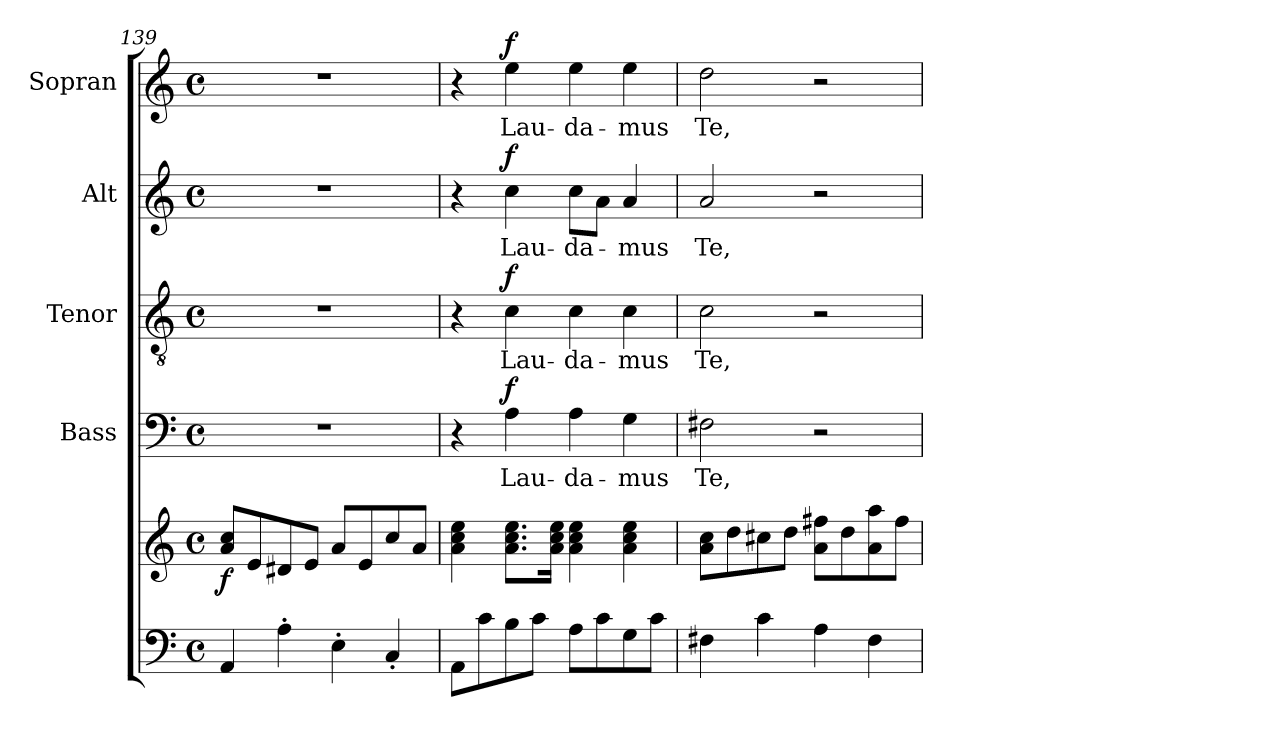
**kern	**kern	**dynam	**kern	**text	**dynam	**kern	**text	**dynam	**kern	**text	**dynam	**kern	**text	**dynam
*part5	*part5	*part5	*part4	*part4	*part4	*part3	*part3	*part3	*part2	*part2	*part2	*part1	*part1	*part1
*staff6	*staff5	*staff5/6	*staff4	*staff4	*staff4	*staff3	*staff3	*staff3	*staff2	*staff2	*staff2	*staff1	*staff1	*staff1
*	*	*	*I"Bass	*	*	*I"Tenor	*	*	*I"Alt	*	*	*I"Sopran	*	*
*	*	*	*I'B.	*	*	*I'T.	*	*	*I'A.	*	*	*I'S.	*	*
*clefF4	*clefG2	*	*clefF4	*	*	*clefGv2	*	*	*clefG2	*	*	*clefG2	*	*
*k[]	*k[]	*	*k[]	*	*	*k[]	*	*	*k[]	*	*	*k[]	*	*
*C:	*C:	*	*C:	*	*	*C:	*	*	*C:	*	*	*C:	*	*
*M4/4	*M4/4	*	*M4/4	*	*	*M4/4	*	*	*M4/4	*	*	*M4/4	*	*
*met(c)	*met(c)	*	*met(c)	*	*	*met(c)	*	*	*met(c)	*	*	*met(c)	*	*
=139	=139	=139	=139	=139	=139	=139	=139	=139	=139	=139	=139	=139	=139	=139
!	!	!LO:DY:b	!	!	!	!	!	!	!	!	!	!	!	!
4AA/	8a/ 8cc/L	f	1r	.	.	1r	.	.	1r	.	.	1r	.	.
.	8e/	.	.	.	.	.	.	.	.	.	.	.	.	.
4A'>\	8d#X/	.	.	.	.	.	.	.	.	.	.	.	.	.
.	8e/J	.	.	.	.	.	.	.	.	.	.	.	.	.
4E'>\	8a/L	.	.	.	.	.	.	.	.	.	.	.	.	.
.	8e/	.	.	.	.	.	.	.	.	.	.	.	.	.
4C'</	8cc/	.	.	.	.	.	.	.	.	.	.	.	.	.
.	8a/J	.	.	.	.	.	.	.	.	.	.	.	.	.
!!LO:LB:g=z
=140	=140	=140	=140	=140	=140	=140	=140	=140	=140	=140	=140	=140	=140	=140
8AA\L	4a\ 4cc\ 4ee\	.	4r	.	.	4r	.	.	4r	.	.	4r	.	.
8c\	.	.	.	.	.	.	.	.	.	.	.	.	.	.
!	!	!	!	!LO:LY:b	!LO:DY:a	!	!LO:LY:b	!LO:DY:a	!	!LO:LY:b	!LO:DY:a	!	!LO:LY:b	!LO:DY:a
8B\	8.a\ 8.cc\ 8.ee\L	.	4A\	Lau-	f	4c\	Lau-	f	4cc\	Lau-	f	4ee\	Lau-	f
8c\J	.	.	.	.	.	.	.	.	.	.	.	.	.	.
.	16a\ 16cc\ 16ee\Jk	.	.	.	.	.	.	.	.	.	.	.	.	.
!	!	!	!	!LO:LY:b	!	!	!LO:LY:b	!	!	!LO:LY:b	!	!	!LO:LY:b	!
8A\L	4a\ 4cc\ 4ee\	.	4A\	-da-	.	4c\	-da-	.	8cc\L	-da-	.	4ee\	-da-	.
8c\	.	.	.	.	.	.	.	.	8a\J	.	.	.	.	.
!	!	!	!	!LO:LY:b	!	!	!LO:LY:b	!	!	!LO:LY:b	!	!	!LO:LY:b	!
8G\	4a\ 4cc\ 4ee\	.	4G\	-mus	.	4c\	-mus	.	4a/	-mus	.	4ee\	-mus	.
8c\J	.	.	.	.	.	.	.	.	.	.	.	.	.	.
=141	=141	=141	=141	=141	=141	=141	=141	=141	=141	=141	=141	=141	=141	=141
!	!	!	!	!LO:LY:b	!	!	!LO:LY:b	!	!	!LO:LY:b	!	!	!LO:LY:b	!
4F#X\	8a\ 8cc\L	.	2F#X\	Te,	.	2c\	Te,	.	2a/	Te,	.	2dd\	Te,	.
.	8dd\	.	.	.	.	.	.	.	.	.	.	.	.	.
4c\	8cc#X\	.	.	.	.	.	.	.	.	.	.	.	.	.
.	8dd\J	.	.	.	.	.	.	.	.	.	.	.	.	.
4A\	8a\ 8ff#X\L	.	2r	.	.	2r	.	.	2r	.	.	2r	.	.
.	8dd\	.	.	.	.	.	.	.	.	.	.	.	.	.
4F#\	8a\ 8aa\	.	.	.	.	.	.	.	.	.	.	.	.	.
.	8ff#\J	.	.	.	.	.	.	.	.	.	.	.	.	.
=	=	=	=	=	=	=	=	=	=	=	=	=	=	=
*-	*-	*-	*-	*-	*-	*-	*-	*-	*-	*-	*-	*-	*-	*-
